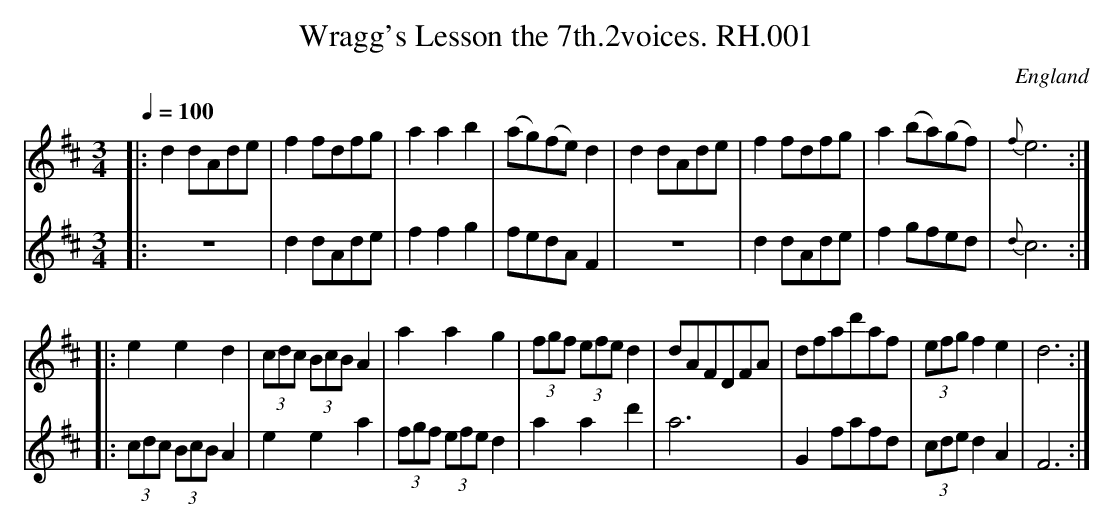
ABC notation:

X:1
T:Wragg's Lesson the 7th.2voices. RH.001
O:England
M:3/4
L:1/8
Q:1/4=100
K:D major
[V:1]|:d2dAde|f2fdfg|a2a2b2|(ag)(fe)d2|\
d2dAde|f2fdfg|a2(ba)(gf)|{f}e6:|
[V:2]|:z6|d2dAde|f2f2g2|fedAF2|\
z6|d2dAde|f2gfed|{d}c6:|
[V:1]|:e2e2d2|(3cdc (3BcB A2|a2a2g2|(3fgf (3efe d2|\
dAFDFA|dfad'af|(3efg f2e2|d6:|
[V:2]|:(3cdc (3BcB A2|e2e2a2|(3fgf (3efe d2|a2a2d'2|\
a6|G2fafd|(3cde d2A2|F6:|
